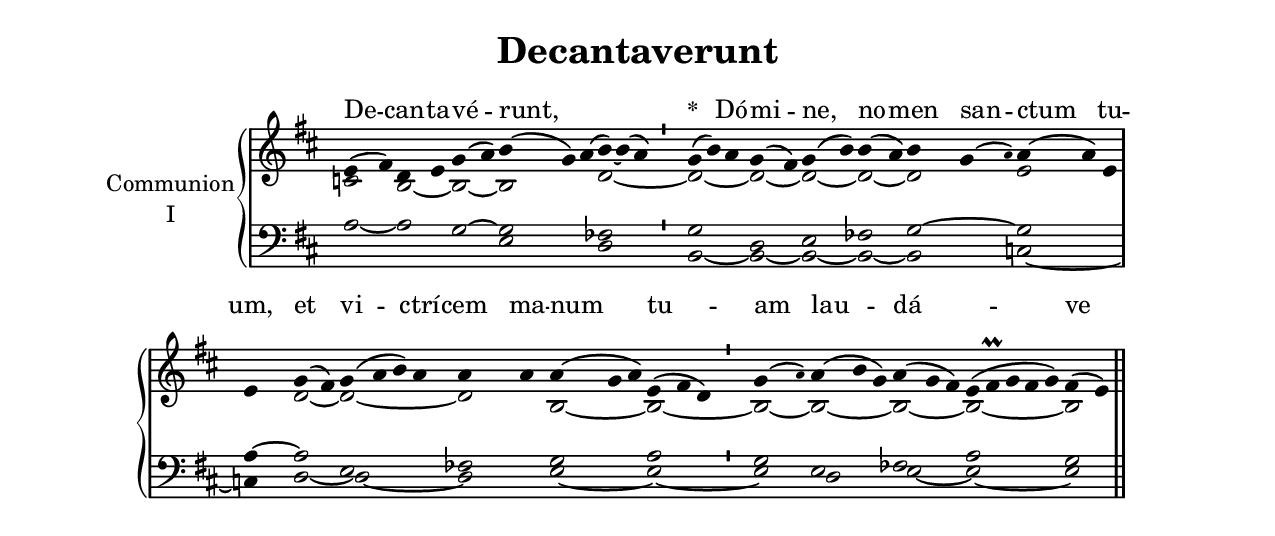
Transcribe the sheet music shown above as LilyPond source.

\version "2.18"
\include "gregorian.ly"
\include "noh2.ily"


%Page reference: page iii.128
%(volume.page)

global = {
 \key e \dorian
 \cadenzaOn 
}

\header {
  title = \markup \center-column {"Decantaverunt" \vspace #1 }
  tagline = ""
  composer = ""
}

\paper {
 #(include-special-characters)
  oddHeaderMarkup = \markup \fill-line {
    \line {}
    \center-column {
      \on-the-fly #first-page     " "
      \on-the-fly #not-first-page "Decantaverunt"
    }
    \line { \on-the-fly #print-page-number-check-first \fromproperty #'page:page-number-string }
  }
  evenHeaderMarkup = \markup \fill-line {
    \line { \on-the-fly #print-page-number-check-first \fromproperty #'page:page-number-string }
    \center-column { "Decantaverunt" }
    \line {}
  }
}

chantText = \lyricmode {
De -- can -- ta -- vé -- runt, _ _ 
\set stanza = " * " Dó -- mi -- ne, no -- men san -- ctum tu -- um, 
et vi -- ctrí -- cem ma -- num tu -- am lau -- dá -- _ ve -- runt. }

chantMusic = {
\tieDown   e'4 ( fis'4) d'4 e'4 g'4 ( a'4) b'4 ( g'4) a'4 ( b'4) ~ b'4 ( a'4) \divisioMinima
 g'4 ( b'4) a'4 g'4 ( fis'4) g'4 ( b'4) b'4 ( a'4) b'4 g'4 ( \once \tweak #'font-size #-4 a' ) a'4 ( a'4) e'4 \divisioMaxima
 e'4 g'4 ( fis'4) g'4 ( a'4 b'4) a'4 a'4 a'4 a'4 ( g'4 a'4) e'4 ( fis'4 d'4) \divisioMinima
 g'4 ( \once \tweak #'font-size #-4 a' ) a'4 ( b'4 g'4) a'4 ( g'4 fis'4) e'4 ( fis'\prall g'4 fis'4 g'4) fis'4 ( e'4) \finalis

}

altoMusic = {
c'2 b2 ~ b2 ~ b2*3/2 d'2*3/2 ~ \divisioMinima
d'2*3/2 ~ d'2 ~ d'2 ~ d'2 ~ d'2*3/2 e'2*3/2 \divisioMaxima
r4 d'2 ~ d'2*4/2 ~ d'2 b2*3/2 ~ b2*3/2 ~ \divisioMinima
b2 ~ b2*3/2 ~ b2*3/2 ~ b2*5/2 ~ b2 \finalis
}

tenorMusic = {
r2*4/2 g2 ~ g2*3/2 fes2*3/2 \divisioMinima
g2*3/2 d2 e2 fes2 g2*3/2 ~ g2*3/2 \divisioMaxima
a4 ~ a2 e2*4/2 fes2 g2*3/2 a2*3/2 \divisioMinima
g2 e2*3/2 fes2*3/2 a2*5/2 g2 \finalis
}

bassMusic = {
a2 ~ a2 r2 e2*3/2 d2*3/2 \divisioMinima
b,2*3/2 ~ b,2 ~ b,2 ~ b,2 ~ b,2*3/2 c2*3/2 ~ \divisioMaxima
c4 d2 ~ d2*4/2 ~ d2 e2*3/2 ~ e2*3/2 ~ \divisioMinima
e2 d2*3/2 e2*3/2 ~ e2*5/2 ~ e2 \finalis
}

voiceLines = {
\voiceLineStyle


}

\score{
  <<
    \new GrandStaff <<
      \set GrandStaff.autoBeaming = ##f
      \set GrandStaff.instrumentName = \markup \center-column {
        "Communion"
        "I"
      }
      \new Staff = up <<
        \new Voice = "chant" {
          \voiceOne \global \chantMusic
        }
        \new Voice {
          \voiceTwo \global \altoMusic
        }
      >>

      \new Staff = down <<
        \clef bass
        \new Voice {
          \voiceOne \global \tenorMusic
        }
        \new Voice {
          \voiceTwo \global \bassMusic
        }
	\new Voice {
        \voiceThree \global \voiceLines
        }
      >>
    >>
    \new Lyrics \lyricsto chant {
      \chantText
    }
  >>
  \layout{
  }
  \midi{
    \tempo 4 = 125
  }
}
